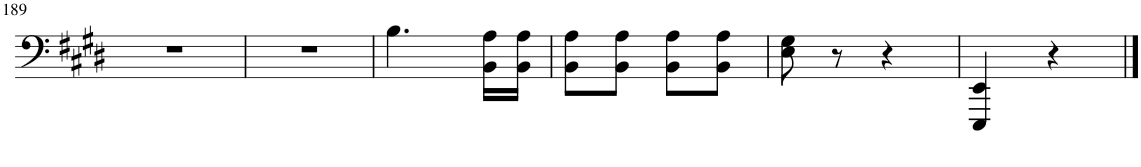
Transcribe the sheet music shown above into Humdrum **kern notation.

**kern
*part1
*staff1
*I"Grand Piano
*I'Pno.
!!LO:PB:g=z
*clefF4
*k[f#c#g#d#]
*M2/4
=189
2r
=190
2r
=191
4.B\
16BB\ 16A\LL
16BB\ 16A\JJ
=192
8BB\ 8A\L
8BB\ 8A\J
8BB\ 8A\L
8BB\ 8A\J
=193
8E\ 8G#\
8r
4r
=194
4EEE/ 4EE/
4r
==
*-
